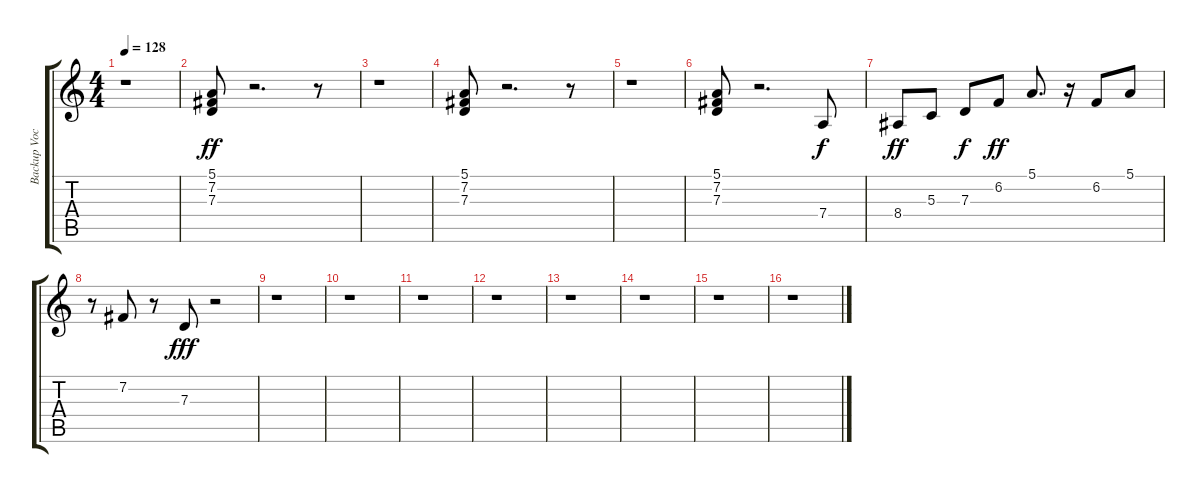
\track ("Backup Vocals" "Backup Voc") {instrument voiceoohs}
\staff {score tabs}
\tuning (E4 B3 G3 D3 A2 E2) {hide}
\ts (4 4)
\tempo 128
\clef g2
\ks c
r.1{dy fff} |
(5.1 7.2 7.3).8{dy ff} r.2{d} r.8 |
r.1 |
(5.1 7.2 7.3).8 r.2{d} r.8 |
r.1 |
(5.1 7.2 7.3).8 r.2{d} 7.4.8{dy f} |
8.4.8{dy ff} 5.3.8 7.3.8{dy f} 6.2.8{dy ff} 5.1.8{d} r.16 6.2.8 5.1.8 |
r.8 7.2.8 r.8 7.3.8{dy fff} r.2 |
r.1 |
r.1 |
r.1 |
r.1 |
r.1 |
r.1 |
r.1 |
r.1
